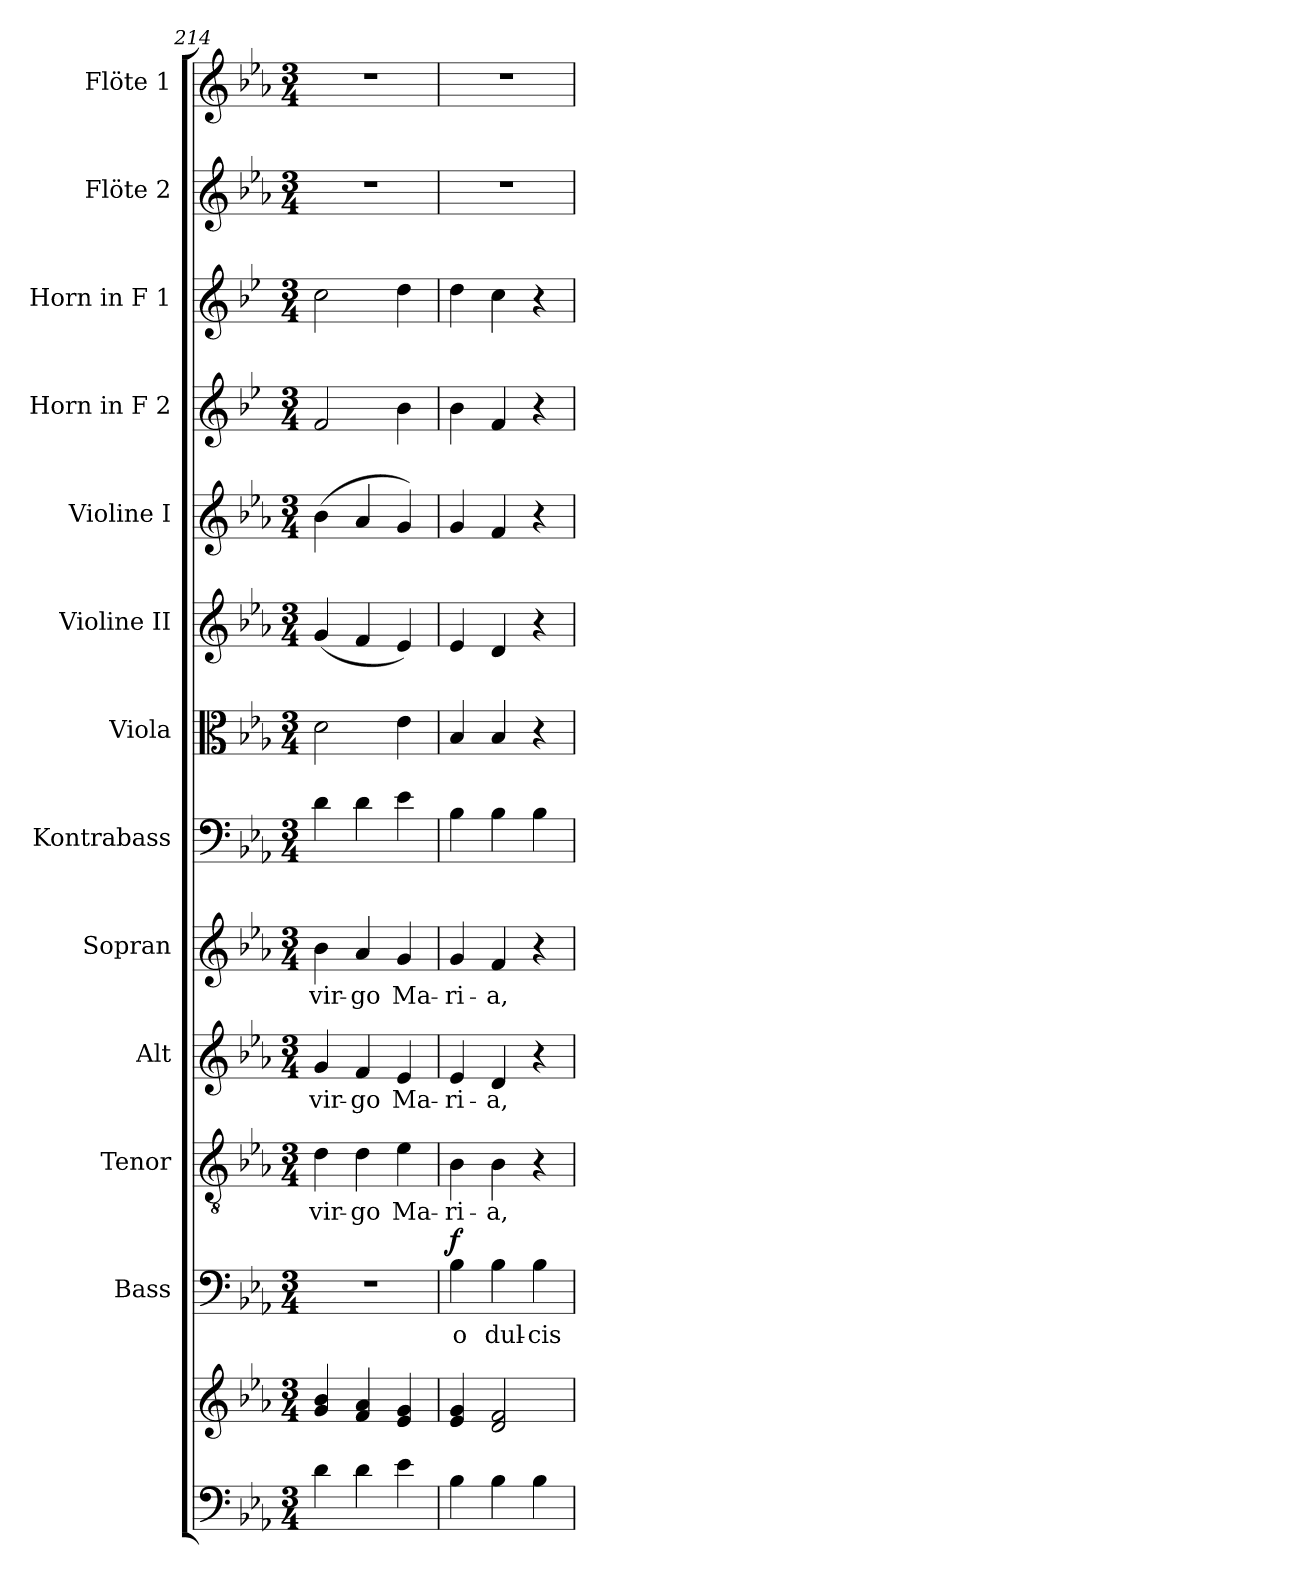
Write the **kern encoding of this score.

**kern	**kern	**kern	**text	**dynam	**kern	**text	**kern	**text	**kern	**text	**kern	**kern	**kern	**kern	**kern	**kern	**kern	**kern
*part13	*part13	*part12	*part12	*part12	*part11	*part11	*part10	*part10	*part9	*part9	*part8	*part7	*part6	*part5	*part4	*part3	*part2	*part1
*staff14	*staff13	*staff12	*staff12	*staff12	*staff11	*staff11	*staff10	*staff10	*staff9	*staff9	*staff8	*staff7	*staff6	*staff5	*staff4	*staff3	*staff2	*staff1
*	*	*I"Bass	*	*	*I"Tenor	*	*I"Alt	*	*I"Sopran	*	*I"Kontrabass	*I"Viola	*I"Violine II	*I"Violine I	*I"Horn in F 2	*I"Horn in F 1	*I"Flöte 2	*I"Flöte 1
*	*	*I'B.	*	*	*I'T.	*	*I'A.	*	*I'S.	*	*I'Kb.	*I'Vla.	*I'Vl. II	*I'Vl. I	*I'Hrn. F 2	*I'Hrn. F 1	*I'Fl. 2	*I'Fl. 1
*clefF4	*clefG2	*clefF4	*	*	*clefGv2	*	*clefG2	*	*clefG2	*	*clefF4	*clefC3	*clefG2	*clefG2	*clefG2	*clefG2	*clefG2	*clefG2
*	*	*	*	*	*	*	*	*	*	*	*ITrd7c12	*	*	*	*ITrd4c7	*ITrd4c7	*	*
*k[b-e-a-]	*k[b-e-a-]	*k[b-e-a-]	*	*	*k[b-e-a-]	*	*k[b-e-a-]	*	*k[b-e-a-]	*	*k[b-e-a-]	*k[b-e-a-]	*k[b-e-a-]	*k[b-e-a-]	*k[b-e-a-]	*k[b-e-a-]	*k[b-e-a-]	*k[b-e-a-]
*E-:	*E-:	*E-:	*	*	*E-:	*	*E-:	*	*E-:	*	*E-:	*E-:	*E-:	*E-:	*E-:	*E-:	*E-:	*E-:
*M3/4	*M3/4	*M3/4	*	*	*M3/4	*	*M3/4	*	*M3/4	*	*M3/4	*M3/4	*M3/4	*M3/4	*M3/4	*M3/4	*M3/4	*M3/4
=214	=214	=214	=214	=214	=214	=214	=214	=214	=214	=214	=214	=214	=214	=214	=214	=214	=214	=214
!	!	!	!	!	!	!LO:LY:b	!	!LO:LY:b	!	!LO:LY:b	!	!	!	!	!	!	!	!
4d\	4g/ 4b-/	2.r	.	.	4d\	vir-	4g/	vir-	4b-\	vir-	4D\	2d\	(<4g/	(>4b-\	2B-/	2f\	2.r	2.r
!	!	!	!	!	!	!LO:LY:b	!	!LO:LY:b	!	!LO:LY:b	!	!	!	!	!	!	!	!
4d\	4f/ 4a-/	.	.	.	4d\	-go	4f/	-go	4a-/	-go	4D\	.	4f/	4a-/	.	.	.	.
!	!	!	!	!	!	!LO:LY:b	!	!LO:LY:b	!	!LO:LY:b	!	!	!	!	!	!	!	!
4e-\	4e-/ 4g/	.	.	.	4e-\	Ma-	4e-/	Ma-	4g/	Ma-	4E-\	4e-\	4e-/)	4g/)	4e-\	4g\	.	.
=215	=215	=215	=215	=215	=215	=215	=215	=215	=215	=215	=215	=215	=215	=215	=215	=215	=215	=215
!	!	!	!LO:LY:b	!LO:DY:a	!	!LO:LY:b	!	!LO:LY:b	!	!LO:LY:b	!	!	!	!	!	!	!	!
4B-\	4e-/ 4g/	4B-\	o	f	4B-\	-ri-	4e-/	-ri-	4g/	-ri-	4BB-\	4B-/	4e-/	4g/	4e-\	4g\	2.r	2.r
!	!	!	!LO:LY:b	!	!	!LO:LY:b	!	!LO:LY:b	!	!LO:LY:b	!	!	!	!	!	!	!	!
4B-\	2d/ 2f/	4B-\	dul-	.	4B-\	-a,	4d/	-a,	4f/	-a,	4BB-\	4B-/	4d/	4f/	4B-/	4f\	.	.
!	!	!	!LO:LY:b	!	!	!	!	!	!	!	!	!	!	!	!	!	!	!
4B-\	.	4B-\	-cis	.	4r	.	4r	.	4r	.	4BB-\	4r	4r	4r	4r	4r	.	.
=	=	=	=	=	=	=	=	=	=	=	=	=	=	=	=	=	=	=
*-	*-	*-	*-	*-	*-	*-	*-	*-	*-	*-	*-	*-	*-	*-	*-	*-	*-	*-
